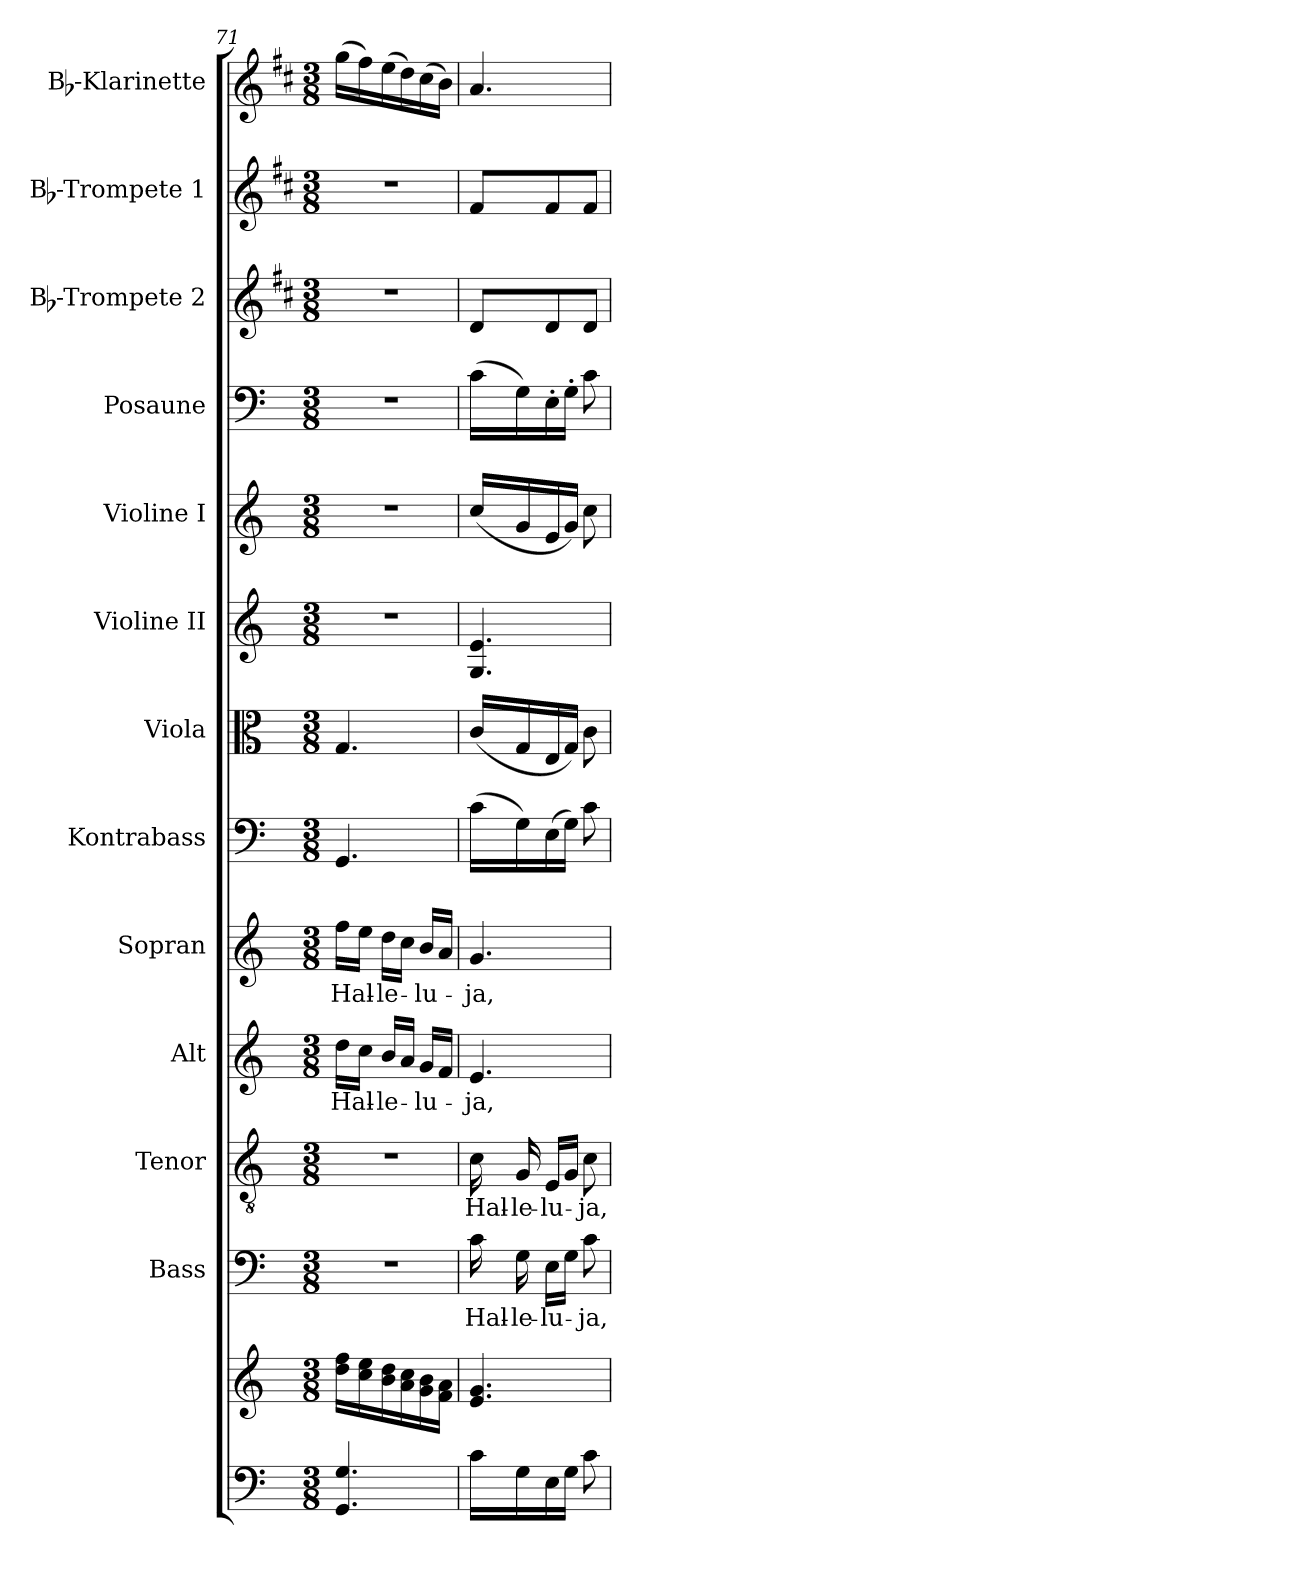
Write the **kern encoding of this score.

**kern	**kern	**kern	**text	**kern	**text	**kern	**text	**kern	**text	**kern	**kern	**kern	**kern	**kern	**kern	**kern	**kern
*part13	*part13	*part12	*part12	*part11	*part11	*part10	*part10	*part9	*part9	*part8	*part7	*part6	*part5	*part4	*part3	*part2	*part1
*staff14	*staff13	*staff12	*staff12	*staff11	*staff11	*staff10	*staff10	*staff9	*staff9	*staff8	*staff7	*staff6	*staff5	*staff4	*staff3	*staff2	*staff1
*	*	*I"Bass	*	*I"Tenor	*	*I"Alt	*	*I"Sopran	*	*I"Kontrabass	*I"Viola	*I"Violine II	*I"Violine I	*I"Posaune	*I"Bb-Trompete 2	*I"Bb-Trompete 1	*I"Bb-Klarinette
*	*	*I'B.	*	*I'T.	*	*I'A.	*	*I'S.	*	*I'Kb.	*I'Vla.	*I'Vl. II	*I'Vl. I	*I'Pos.	*I'Bb Trp. 2	*I'Bb Trp. 1	*I'Bb Kl.
*clefF4	*clefG2	*clefF4	*	*clefGv2	*	*clefG2	*	*clefG2	*	*clefF4	*clefC3	*clefG2	*clefG2	*clefF4	*clefG2	*clefG2	*clefG2
*	*	*	*	*	*	*	*	*	*	*ITrd7c12	*	*	*	*	*ITrd1c2	*ITrd1c2	*ITrd1c2
*k[]	*k[]	*k[]	*	*k[]	*	*k[]	*	*k[]	*	*k[]	*k[]	*k[]	*k[]	*k[]	*k[]	*k[]	*k[]
*C:	*C:	*C:	*	*C:	*	*C:	*	*C:	*	*C:	*C:	*C:	*C:	*C:	*C:	*C:	*C:
*M3/8	*M3/8	*M3/8	*	*M3/8	*	*M3/8	*	*M3/8	*	*M3/8	*M3/8	*M3/8	*M3/8	*M3/8	*M3/8	*M3/8	*M3/8
=71	=71	=71	=71	=71	=71	=71	=71	=71	=71	=71	=71	=71	=71	=71	=71	=71	=71
!	!	!	!	!	!	!	!LO:LY:b	!	!LO:LY:b	!	!	!	!	!	!	!	!
4.GG/ 4.G/	16dd\ 16ff\LL	4.r	.	4.r	.	16dd\LL	Hal-	16ff\LL	Hal-	4.GGG/	4.G/	4.r	4.r	4.r	4.r	4.r	(>16ff\LL
.	16cc\ 16ee\	.	.	.	.	16cc\JJ	.	16ee\JJ	.	.	.	.	.	.	.	.	16ee\)
!	!	!	!	!	!	!	!LO:LY:b	!	!LO:LY:b	!	!	!	!	!	!	!	!
.	16b\ 16dd\	.	.	.	.	16b/LL	-le-	16dd\LL	-le-	.	.	.	.	.	.	.	(>16dd\
.	16a\ 16cc\	.	.	.	.	16a/JJ	.	16cc\JJ	.	.	.	.	.	.	.	.	16cc\)
!	!	!	!	!	!	!	!LO:LY:b	!	!LO:LY:b	!	!	!	!	!	!	!	!
.	16g\ 16b\	.	.	.	.	16g/LL	-lu-	16b/LL	-lu-	.	.	.	.	.	.	.	(>16b\
.	16f\ 16a\JJ	.	.	.	.	16f/JJ	.	16a/JJ	.	.	.	.	.	.	.	.	16a\JJ)
=72	=72	=72	=72	=72	=72	=72	=72	=72	=72	=72	=72	=72	=72	=72	=72	=72	=72
!	!	!	!LO:LY:b	!	!LO:LY:b	!	!LO:LY:b	!	!LO:LY:b	!	!	!	!	!	!	!	!
16c\LL	4.e/ 4.g/	16c\	Hal-	16c\	Hal-	4.e/	-ja,	4.g/	-ja,	(>16C\LL	(<16c/LL	4.G/ 4.e/	(<16cc/LL	(>16c\LL	8c/L	8e/L	4.g/
!	!	!	!LO:LY:b	!	!LO:LY:b	!	!	!	!	!	!	!	!	!	!	!	!
16G\	.	16G\	-le-	16G/	-le-	.	.	.	.	16GG\)	16G/	.	16g/	16G\)	.	.	.
!	!	!	!LO:LY:b	!	!LO:LY:b	!	!	!	!	!	!	!	!	!	!	!	!
16E\	.	16E\LL	-lu-	16E/LL	-lu-	.	.	.	.	(>16EE\	16E/	.	16e/	16E'>\	8c/	8e/	.
16G\JJ	.	16G\JJ	.	16G/JJ	.	.	.	.	.	16GG\JJ)	16G/JJ)	.	16g/JJ)	16G'>\JJ	.	.	.
!	!	!	!LO:LY:b	!	!LO:LY:b	!	!	!	!	!	!	!	!	!	!	!	!
8c\	.	8c\	-ja,	8c\	-ja,	.	.	.	.	8C\	8c\	.	8cc\	8c\	8c/J	8e/J	.
=	=	=	=	=	=	=	=	=	=	=	=	=	=	=	=	=	=
*-	*-	*-	*-	*-	*-	*-	*-	*-	*-	*-	*-	*-	*-	*-	*-	*-	*-
